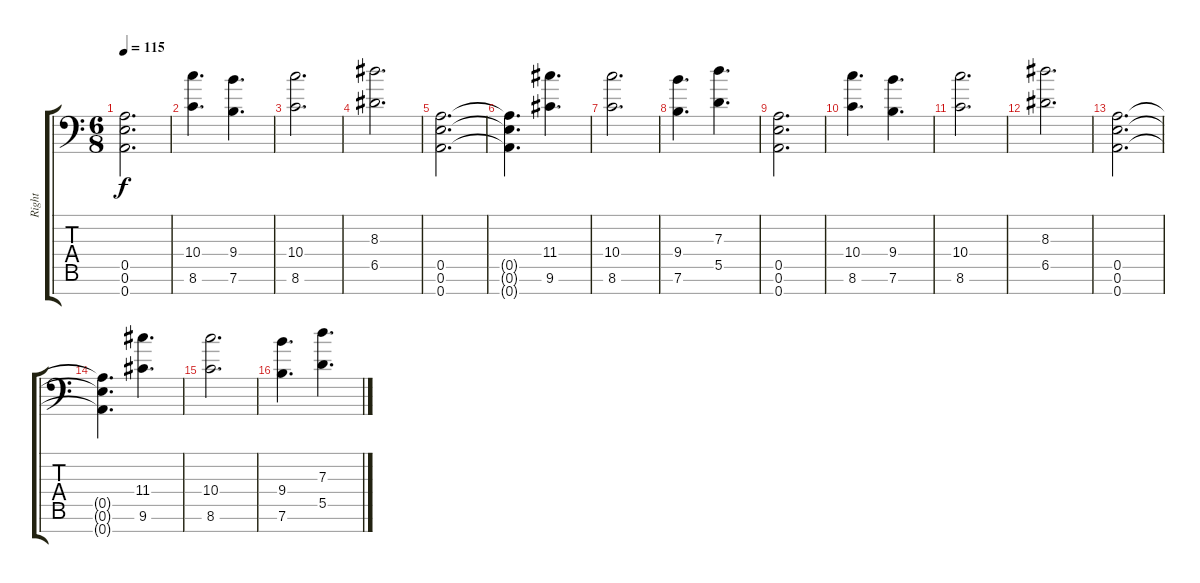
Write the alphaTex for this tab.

\track ("Right" "Right") {instrument distortionguitar}
\staff {score tabs}
\tuning (E4 B3 G3 D3 A2 E2 A1) {hide}
\ts (6 8)
\tempo 115
\clef f4
\ks c
(0.5 0.6 0.7).2{d dy f} |
(10.4 8.6).4{d} (9.4 7.6).4{d} |
(10.4 8.6).2{d} |
(8.3 6.5).2{d} |
(0.5 0.6 0.7).2{d} |
(0.5{t} 0.6{t} 0.7{t}).4{d} (11.4 9.6).4{d} |
(10.4 8.6).2{d} |
(9.4 7.6).4{d} (7.3 5.5).4{d} |
(0.5 0.6 0.7).2{d} |
(10.4 8.6).4{d} (9.4 7.6).4{d} |
(10.4 8.6).2{d} |
(8.3 6.5).2{d} |
(0.5 0.6 0.7).2{d} |
(0.5{t} 0.6{t} 0.7{t}).4{d} (11.4 9.6).4{d} |
(10.4 8.6).2{d} |
(9.4 7.6).4{d} (7.3 5.5).4{d}
